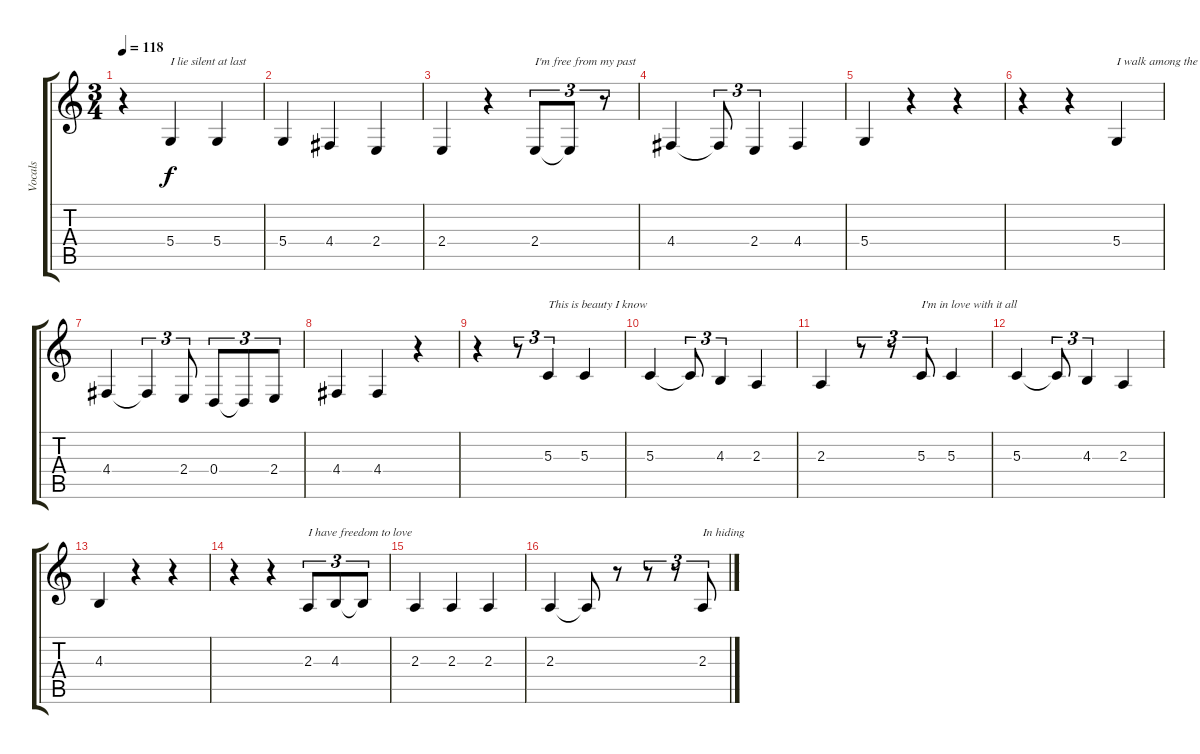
\track ("Vocals" "Vocals") {instrument clarinet}
\staff {score tabs}
\tuning (E4 B3 G3 D3 A2 E2) {hide}
\ts (3 4)
\tempo 118
\clef g2
\ks c
r.4{dy f} 5.4.4{txt "I lie silent at last"} 5.4.4 |
5.4.4 4.4.4 2.4.4 |
2.4.4 r.4 2.4.8{tu (3 2) txt "I'm free from my past"} 2.4{t}.8{tu (3 2)} r.8{tu (3 2)} |
4.4.4 4.4{t}.8{tu (3 2)} 2.4.4{tu (3 2)} 4.4.4 |
5.4.4 r.4 r.4 |
r.4 r.4 5.4.4{txt "I walk among the tall trees"} |
4.4.4 4.4{t}.4{tu (3 2)} 2.4.8{tu (3 2)} 0.4.8{tu (3 2)} 0.4{t}.8{tu (3 2)} 2.4.8{tu (3 2)} |
4.4.4 4.4.4 r.4 |
r.4 r.8{tu (3 2)} 5.3.4{tu (3 2) txt "This is beauty I know"} 5.3.4 |
5.3.4 5.3{t}.8{tu (3 2)} 4.3.4{tu (3 2)} 2.3.4 |
2.3.4 r.8{tu (3 2)} r.8{tu (3 2)} 5.3.8{tu (3 2) txt "I'm in love with it all"} 5.3.4 |
5.3.4 5.3{t}.8{tu (3 2)} 4.3.4{tu (3 2)} 2.3.4 |
4.3.4 r.4 r.4 |
r.4 r.4 2.3.8{tu (3 2) txt "I have freedom to love"} 4.3.8{tu (3 2)} 4.3{t}.8{tu (3 2)} |
2.3.4 2.3.4 2.3.4 |
2.3.4 2.3{t}.8 r.8 r.8{tu (3 2)} r.8{tu (3 2)} 2.3.8{tu (3 2) txt "In hiding"}
